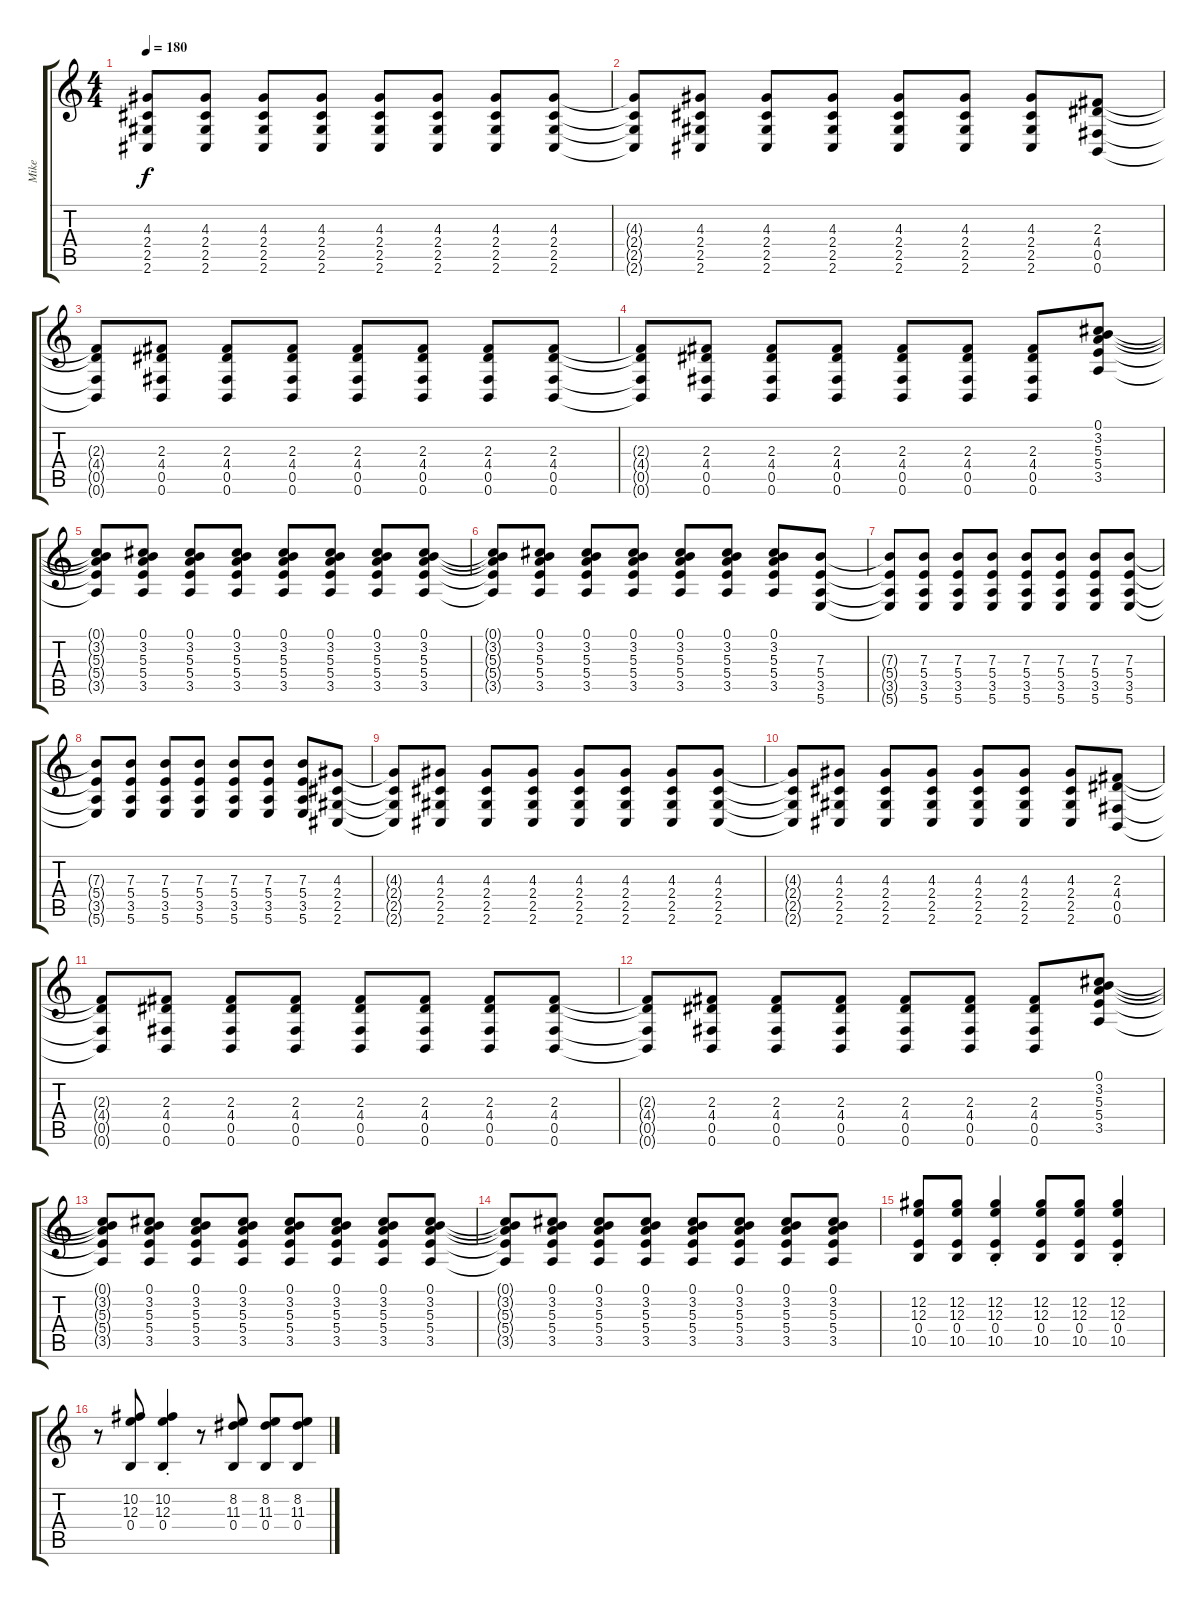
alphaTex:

\track ("Mike" "Mike") {instrument distortionguitar}
\staff {score tabs}
\tuning (Db4 Ab3 E3 B2 Gb2 B1) {hide}
\ts (4 4)
\tempo 180
\clef g2
\ks c
(4.3{t} 2.4{t} 2.5{t} 2.6{t}).8{dy f} (4.3 2.4 2.5 2.6).8 (4.3 2.4 2.5 2.6).8 (4.3 2.4 2.5 2.6).8 (4.3 2.4 2.5 2.6).8 (4.3 2.4 2.5 2.6).8 (4.3 2.4 2.5 2.6).8 (4.3 2.4 2.5 2.6).8 |
(4.3{t} 2.4{t} 2.5{t} 2.6{t}).8 (4.3 2.4 2.5 2.6).8 (4.3 2.4 2.5 2.6).8 (4.3 2.4 2.5 2.6).8 (4.3 2.4 2.5 2.6).8 (4.3 2.4 2.5 2.6).8 (4.3 2.4 2.5 2.6).8 (2.3 4.4 0.5 0.6).8 |
(2.3{t} 4.4{t} 0.5{t} 0.6{t}).8 (2.3 4.4 0.5 0.6).8 (2.3 4.4 0.5 0.6).8 (2.3 4.4 0.5 0.6).8 (2.3 4.4 0.5 0.6).8 (2.3 4.4 0.5 0.6).8 (2.3 4.4 0.5 0.6).8 (2.3 4.4 0.5 0.6).8 |
(2.3{t} 4.4{t} 0.5{t} 0.6{t}).8 (2.3 4.4 0.5 0.6).8 (2.3 4.4 0.5 0.6).8 (2.3 4.4 0.5 0.6).8 (2.3 4.4 0.5 0.6).8 (2.3 4.4 0.5 0.6).8 (2.3 4.4 0.5 0.6).8 (0.1 3.2 5.3 5.4 3.5).8 |
(0.1{t} 3.2{t} 5.3{t} 5.4{t} 3.5{t}).8 (0.1 3.2 5.3 5.4 3.5).8 (0.1 3.2 5.3 5.4 3.5).8 (0.1 3.2 5.3 5.4 3.5).8 (0.1 3.2 5.3 5.4 3.5).8 (0.1 3.2 5.3 5.4 3.5).8 (0.1 3.2 5.3 5.4 3.5).8 (0.1 3.2 5.3 5.4 3.5).8 |
(0.1{t} 3.2{t} 5.3{t} 5.4{t} 3.5{t}).8 (0.1 3.2 5.3 5.4 3.5).8 (0.1 3.2 5.3 5.4 3.5).8 (0.1 3.2 5.3 5.4 3.5).8 (0.1 3.2 5.3 5.4 3.5).8 (0.1 3.2 5.3 5.4 3.5).8 (0.1 3.2 5.3 5.4 3.5).8 (7.3 5.4 3.5 5.6).8 |
(7.3{t} 5.4{t} 3.5{t} 5.6{t}).8 (7.3 5.4 3.5 5.6).8 (7.3 5.4 3.5 5.6).8 (7.3 5.4 3.5 5.6).8 (7.3 5.4 3.5 5.6).8 (7.3 5.4 3.5 5.6).8 (7.3 5.4 3.5 5.6).8 (7.3 5.4 3.5 5.6).8 |
(7.3{t} 5.4{t} 3.5{t} 5.6{t}).8 (7.3 5.4 3.5 5.6).8 (7.3 5.4 3.5 5.6).8 (7.3 5.4 3.5 5.6).8 (7.3 5.4 3.5 5.6).8 (7.3 5.4 3.5 5.6).8 (7.3 5.4 3.5 5.6).8 (4.3 2.4 2.5 2.6).8 |
(4.3{t} 2.4{t} 2.5{t} 2.6{t}).8 (4.3 2.4 2.5 2.6).8 (4.3 2.4 2.5 2.6).8 (4.3 2.4 2.5 2.6).8 (4.3 2.4 2.5 2.6).8 (4.3 2.4 2.5 2.6).8 (4.3 2.4 2.5 2.6).8 (4.3 2.4 2.5 2.6).8 |
(4.3{t} 2.4{t} 2.5{t} 2.6{t}).8 (4.3 2.4 2.5 2.6).8 (4.3 2.4 2.5 2.6).8 (4.3 2.4 2.5 2.6).8 (4.3 2.4 2.5 2.6).8 (4.3 2.4 2.5 2.6).8 (4.3 2.4 2.5 2.6).8 (2.3 4.4 0.5 0.6).8 |
(2.3{t} 4.4{t} 0.5{t} 0.6{t}).8 (2.3 4.4 0.5 0.6).8 (2.3 4.4 0.5 0.6).8 (2.3 4.4 0.5 0.6).8 (2.3 4.4 0.5 0.6).8 (2.3 4.4 0.5 0.6).8 (2.3 4.4 0.5 0.6).8 (2.3 4.4 0.5 0.6).8 |
(2.3{t} 4.4{t} 0.5{t} 0.6{t}).8 (2.3 4.4 0.5 0.6).8 (2.3 4.4 0.5 0.6).8 (2.3 4.4 0.5 0.6).8 (2.3 4.4 0.5 0.6).8 (2.3 4.4 0.5 0.6).8 (2.3 4.4 0.5 0.6).8 (0.1 3.2 5.3 5.4 3.5).8 |
(0.1{t} 3.2{t} 5.3{t} 5.4{t} 3.5{t}).8 (0.1 3.2 5.3 5.4 3.5).8 (0.1 3.2 5.3 5.4 3.5).8 (0.1 3.2 5.3 5.4 3.5).8 (0.1 3.2 5.3 5.4 3.5).8 (0.1 3.2 5.3 5.4 3.5).8 (0.1 3.2 5.3 5.4 3.5).8 (0.1 3.2 5.3 5.4 3.5).8 |
(0.1{t} 3.2{t} 5.3{t} 5.4{t} 3.5{t}).8 (0.1 3.2 5.3 5.4 3.5).8 (0.1 3.2 5.3 5.4 3.5).8 (0.1 3.2 5.3 5.4 3.5).8 (0.1 3.2 5.3 5.4 3.5).8 (0.1 3.2 5.3 5.4 3.5).8 (0.1 3.2 5.3 5.4 3.5).8 (0.1 3.2 5.3 5.4 3.5).8 |
(12.2 12.3 0.4 10.5).8 (12.2 12.3 0.4 10.5).8 (12.2{st} 12.3{st} 0.4{st} 10.5{st}).4 (12.2 12.3 0.4 10.5).8 (12.2 12.3 0.4 10.5).8 (12.2{st} 12.3{st} 0.4{st} 10.5{st}).4 |
r.8 (10.2 12.3 0.4).8 (10.2{st} 12.3{st} 0.4{st}).4 r.8 (8.2 11.3 0.4).8 (8.2 11.3 0.4).8 (8.2 11.3 0.4).8
